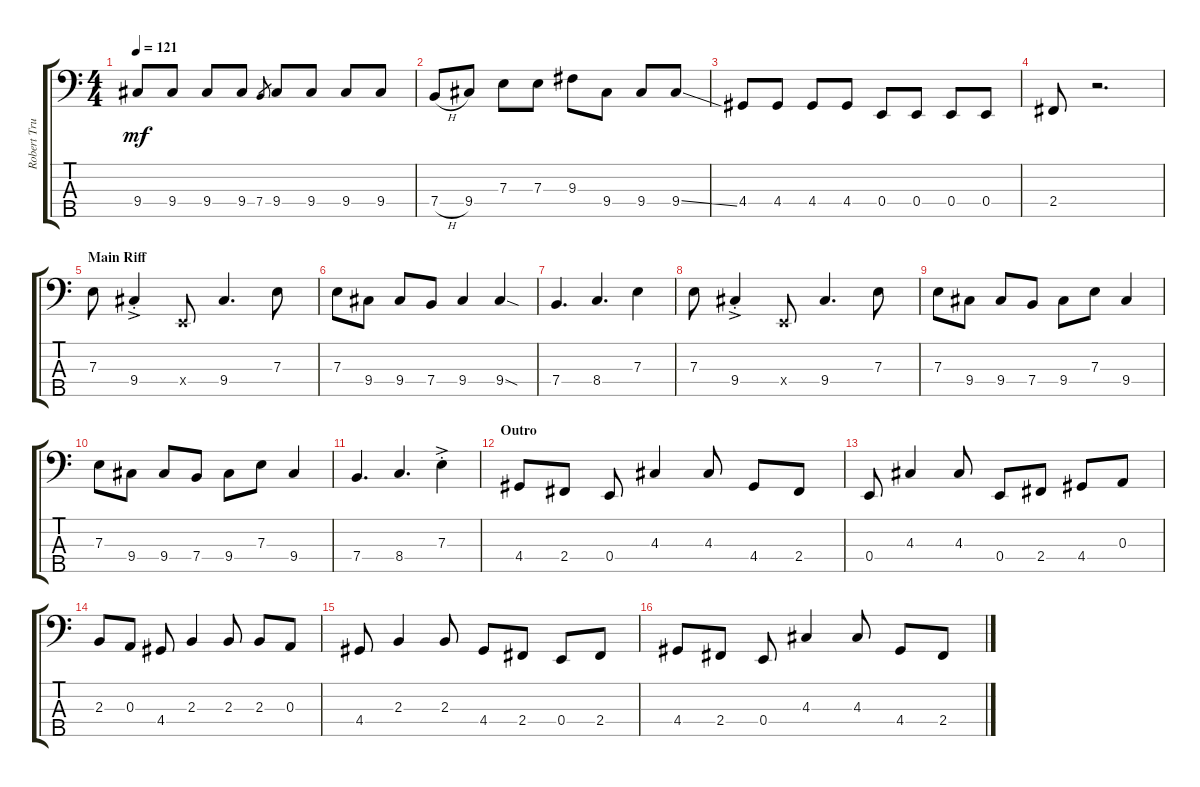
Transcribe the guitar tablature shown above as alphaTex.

\track ("Robert Trujillo" "Robert Tru") {instrument electricbassfinger}
\staff {score tabs}
\tuning (G2 D2 A1 E1 B0) {hide}
\ts (4 4)
\tempo 121
\clef f4
\ks c
9.4.8{dy mf} 9.4.8 9.4.8 9.4.8 7.4.8{gr} 9.4.8 9.4.8 9.4.8 9.4.8 |
7.4{h}.8 9.4.8 7.3.8 7.3.8 9.3.8 9.4.8 9.4.8 9.4{ss}.8 |
4.4.8 4.4.8 4.4.8 4.4.8 0.4.8 0.4.8 0.4.8 0.4.8 |
2.4.8 r.2{d} |
\section ("" "Main Riff")
7.3.8 9.4{ac st}.4 0.4{x}.8 9.4.4{d} 7.3.8 |
7.3.8 9.4.8 9.4.8 7.4.8 9.4.4 9.4{sod}.4 |
7.4.4{d} 8.4.4{d} 7.3.4 |
7.3.8 9.4{ac st}.4 0.4{x}.8 9.4.4{d} 7.3.8 |
7.3.8 9.4.8 9.4.8 7.4.8 9.4.8 7.3.8 9.4.4 |
7.3.8 9.4.8 9.4.8 7.4.8 9.4.8 7.3.8 9.4.4 |
7.4.4{d} 8.4.4{d} 7.3{ac st}.4 |
\section ("" "Outro")
4.4.8 2.4.8 0.4.8 4.3.4 4.3.8 4.4.8 2.4.8 |
0.4.8 4.3.4 4.3.8 0.4.8 2.4.8 4.4.8 0.3.8 |
2.3.8 0.3.8 4.4.8 2.3.4 2.3.8 2.3.8 0.3.8 |
4.4.8 2.3.4 2.3.8 4.4.8 2.4.8 0.4.8 2.4.8 |
4.4.8 2.4.8 0.4.8 4.3.4 4.3.8 4.4.8 2.4.8
